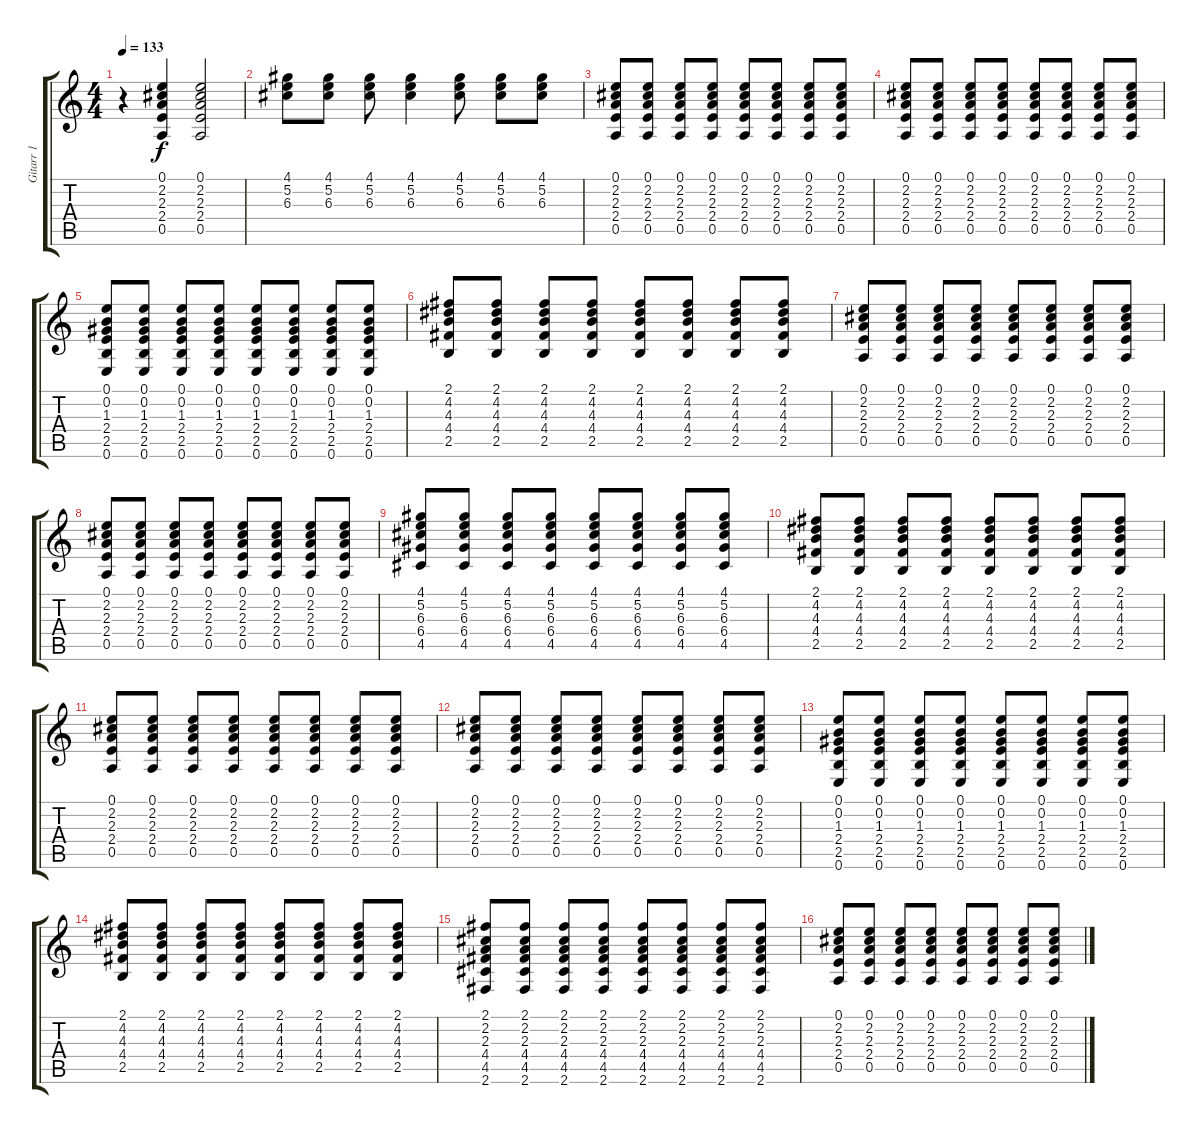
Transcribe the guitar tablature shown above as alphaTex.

\track ("Gitarr 1" "Gitarr 1") {instrument acousticguitarnylon}
\staff {score tabs}
\tuning (E4 B3 G3 D3 A2 E2) {hide}
\ts (4 4)
\tempo 133
\clef g2
\ks c
r.4{dy f} (0.1 2.2 2.3 2.4 0.5).4 (0.1 2.2 2.3 2.4 0.5).2 |
(4.1 5.2 6.3).8 (4.1 5.2 6.3).8 (4.1 5.2 6.3).8 (4.1 5.2 6.3).4 (4.1 5.2 6.3).8 (4.1 5.2 6.3).8 (4.1 5.2 6.3).8 |
(0.1 2.2 2.3 2.4 0.5).8 (0.1 2.2 2.3 2.4 0.5).8 (0.1 2.2 2.3 2.4 0.5).8 (0.1 2.2 2.3 2.4 0.5).8 (0.1 2.2 2.3 2.4 0.5).8 (0.1 2.2 2.3 2.4 0.5).8 (0.1 2.2 2.3 2.4 0.5).8 (0.1 2.2 2.3 2.4 0.5).8 |
(0.1 2.2 2.3 2.4 0.5).8 (0.1 2.2 2.3 2.4 0.5).8 (0.1 2.2 2.3 2.4 0.5).8 (0.1 2.2 2.3 2.4 0.5).8 (0.1 2.2 2.3 2.4 0.5).8 (0.1 2.2 2.3 2.4 0.5).8 (0.1 2.2 2.3 2.4 0.5).8 (0.1 2.2 2.3 2.4 0.5).8 |
(0.1 0.2 1.3 2.4 2.5 0.6).8 (0.1 0.2 1.3 2.4 2.5 0.6).8 (0.1 0.2 1.3 2.4 2.5 0.6).8 (0.1 0.2 1.3 2.4 2.5 0.6).8 (0.1 0.2 1.3 2.4 2.5 0.6).8 (0.1 0.2 1.3 2.4 2.5 0.6).8 (0.1 0.2 1.3 2.4 2.5 0.6).8 (0.1 0.2 1.3 2.4 2.5 0.6).8 |
(2.1 4.2 4.3 4.4 2.5).8 (2.1 4.2 4.3 4.4 2.5).8 (2.1 4.2 4.3 4.4 2.5).8 (2.1 4.2 4.3 4.4 2.5).8 (2.1 4.2 4.3 4.4 2.5).8 (2.1 4.2 4.3 4.4 2.5).8 (2.1 4.2 4.3 4.4 2.5).8 (2.1 4.2 4.3 4.4 2.5).8 |
(0.1 2.2 2.3 2.4 0.5).8 (0.1 2.2 2.3 2.4 0.5).8 (0.1 2.2 2.3 2.4 0.5).8 (0.1 2.2 2.3 2.4 0.5).8 (0.1 2.2 2.3 2.4 0.5).8 (0.1 2.2 2.3 2.4 0.5).8 (0.1 2.2 2.3 2.4 0.5).8 (0.1 2.2 2.3 2.4 0.5).8 |
(0.1 2.2 2.3 2.4 0.5).8 (0.1 2.2 2.3 2.4 0.5).8 (0.1 2.2 2.3 2.4 0.5).8 (0.1 2.2 2.3 2.4 0.5).8 (0.1 2.2 2.3 2.4 0.5).8 (0.1 2.2 2.3 2.4 0.5).8 (0.1 2.2 2.3 2.4 0.5).8 (0.1 2.2 2.3 2.4 0.5).8 |
(4.1 5.2 6.3 6.4 4.5).8 (4.1 5.2 6.3 6.4 4.5).8 (4.1 5.2 6.3 6.4 4.5).8 (4.1 5.2 6.3 6.4 4.5).8 (4.1 5.2 6.3 6.4 4.5).8 (4.1 5.2 6.3 6.4 4.5).8 (4.1 5.2 6.3 6.4 4.5).8 (4.1 5.2 6.3 6.4 4.5).8 |
(2.1 4.2 4.3 4.4 2.5).8 (2.1 4.2 4.3 4.4 2.5).8 (2.1 4.2 4.3 4.4 2.5).8 (2.1 4.2 4.3 4.4 2.5).8 (2.1 4.2 4.3 4.4 2.5).8 (2.1 4.2 4.3 4.4 2.5).8 (2.1 4.2 4.3 4.4 2.5).8 (2.1 4.2 4.3 4.4 2.5).8 |
(0.1 2.2 2.3 2.4 0.5).8 (0.1 2.2 2.3 2.4 0.5).8 (0.1 2.2 2.3 2.4 0.5).8 (0.1 2.2 2.3 2.4 0.5).8 (0.1 2.2 2.3 2.4 0.5).8 (0.1 2.2 2.3 2.4 0.5).8 (0.1 2.2 2.3 2.4 0.5).8 (0.1 2.2 2.3 2.4 0.5).8 |
(0.1 2.2 2.3 2.4 0.5).8 (0.1 2.2 2.3 2.4 0.5).8 (0.1 2.2 2.3 2.4 0.5).8 (0.1 2.2 2.3 2.4 0.5).8 (0.1 2.2 2.3 2.4 0.5).8 (0.1 2.2 2.3 2.4 0.5).8 (0.1 2.2 2.3 2.4 0.5).8 (0.1 2.2 2.3 2.4 0.5).8 |
(0.1 0.2 1.3 2.4 2.5 0.6).8 (0.1 0.2 1.3 2.4 2.5 0.6).8 (0.1 0.2 1.3 2.4 2.5 0.6).8 (0.1 0.2 1.3 2.4 2.5 0.6).8 (0.1 0.2 1.3 2.4 2.5 0.6).8 (0.1 0.2 1.3 2.4 2.5 0.6).8 (0.1 0.2 1.3 2.4 2.5 0.6).8 (0.1 0.2 1.3 2.4 2.5 0.6).8 |
(2.1 4.2 4.3 4.4 2.5).8 (2.1 4.2 4.3 4.4 2.5).8 (2.1 4.2 4.3 4.4 2.5).8 (2.1 4.2 4.3 4.4 2.5).8 (2.1 4.2 4.3 4.4 2.5).8 (2.1 4.2 4.3 4.4 2.5).8 (2.1 4.2 4.3 4.4 2.5).8 (2.1 4.2 4.3 4.4 2.5).8 |
(2.1 2.2 2.3 4.4 4.5 2.6).8 (2.1 2.2 2.3 4.4 4.5 2.6).8 (2.1 2.2 2.3 4.4 4.5 2.6).8 (2.1 2.2 2.3 4.4 4.5 2.6).8 (2.1 2.2 2.3 4.4 4.5 2.6).8 (2.1 2.2 2.3 4.4 4.5 2.6).8 (2.1 2.2 2.3 4.4 4.5 2.6).8 (2.1 2.2 2.3 4.4 4.5 2.6).8 |
(0.1 2.2 2.3 2.4 0.5).8 (0.1 2.2 2.3 2.4 0.5).8 (0.1 2.2 2.3 2.4 0.5).8 (0.1 2.2 2.3 2.4 0.5).8 (0.1 2.2 2.3 2.4 0.5).8 (0.1 2.2 2.3 2.4 0.5).8 (0.1 2.2 2.3 2.4 0.5).8 (0.1 2.2 2.3 2.4 0.5).8
